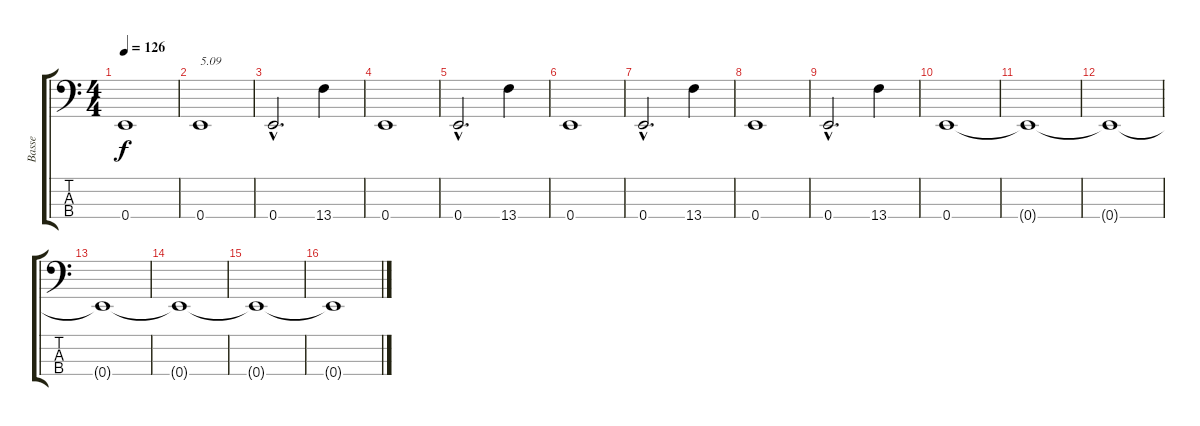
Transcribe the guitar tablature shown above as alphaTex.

\track ("Basse" "Basse") {instrument electricbassfinger}
\staff {score tabs}
\tuning (G2 D2 A1 E1) {hide}
\ts (4 4)
\tempo 126
\clef f4
\ks c
0.4.1{dy f} |
0.4.1{txt "5.09"} |
0.4{hac}.2{d} 13.4.4 |
0.4.1 |
0.4{hac}.2{d} 13.4.4 |
0.4.1 |
0.4{hac}.2{d} 13.4.4 |
0.4.1 |
0.4{hac}.2{d} 13.4.4 |
0.4.1 |
0.4{t}.1 |
0.4{t}.1 |
0.4{t}.1 |
0.4{t}.1 |
0.4{t}.1 |
0.4{t}.1
